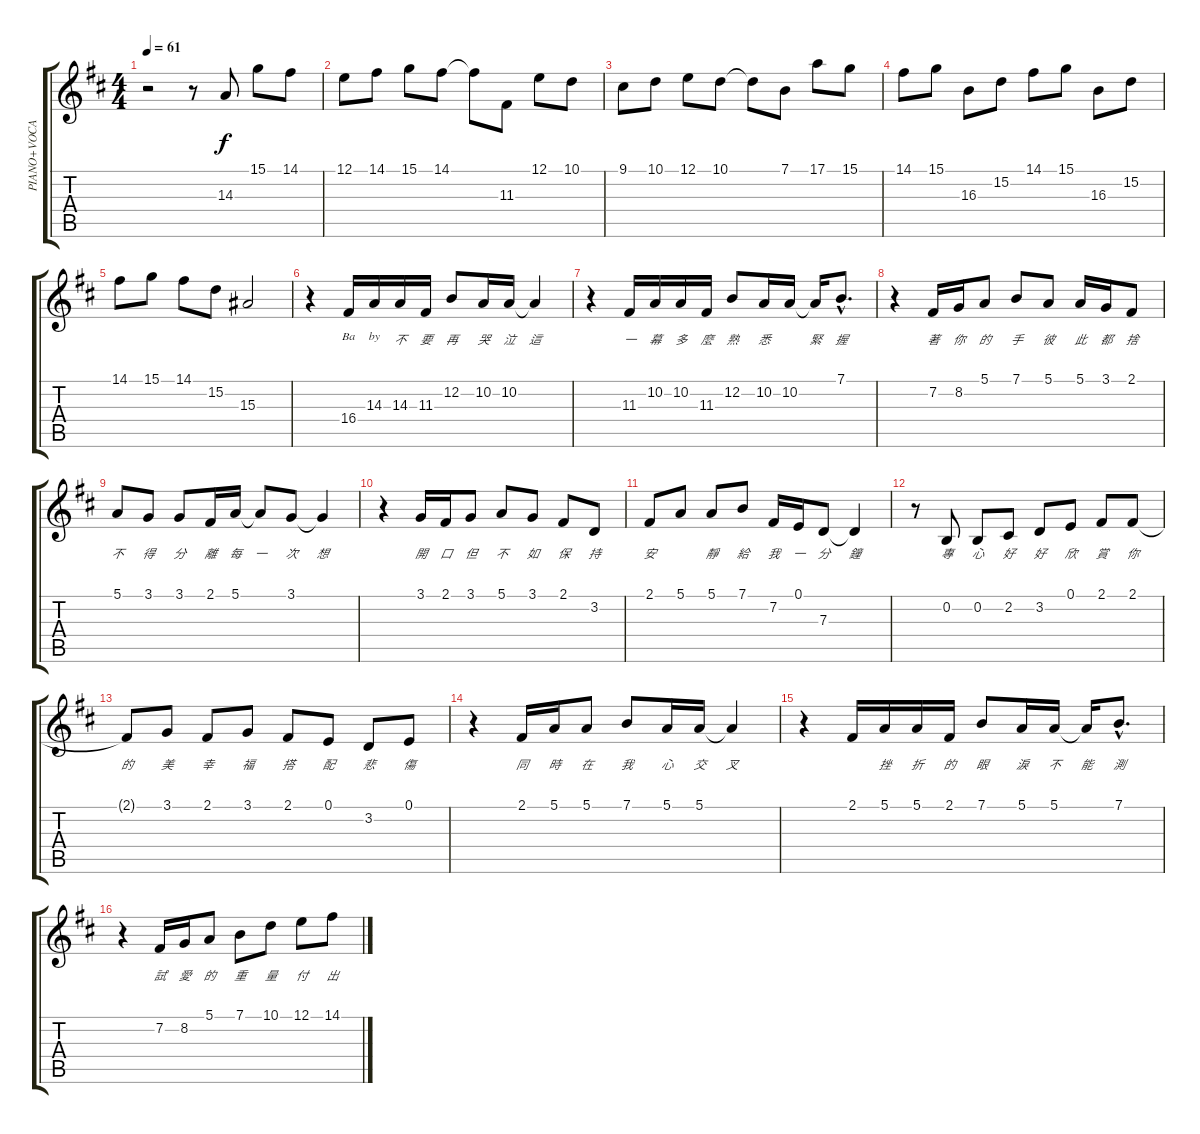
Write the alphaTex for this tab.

\track ("PIANO+VOCAL" "PIANO+VOCA") {instrument honkytonkpiano}
\staff {score tabs}
\tuning (E4 B3 G3 D3 A2 E2) {hide}
\ts (4 4)
\tempo 61
\clef g2
\ks d
r.2{dy f instrument honkytonkpiano} r.8 14.3.8 15.1.8 14.1.8 |
12.1.8 14.1.8 15.1.8 14.1.8 14.1{t}.8 11.3.8 12.1.8 10.1.8 |
9.1.8 10.1.8 12.1.8 10.1.8 10.1{t}.8 7.1.8 17.1.8 15.1.8 |
14.1.8 15.1.8 16.3.8 15.2.8 14.1.8 15.1.8 16.3.8 15.2.8 |
14.1.8 15.1.8 14.1.8 15.2.8 15.3.2 |
r.4 16.4.16{lyrics (0 "Ba") lyrics (1 "") lyrics (2 "") lyrics (3 "") lyrics (4 "")} 14.3.16{lyrics (0 "by") lyrics (1 "") lyrics (2 "") lyrics (3 "") lyrics (4 "")} 14.3.16{lyrics (0 "不") lyrics (1 "") lyrics (2 "") lyrics (3 "") lyrics (4 "")} 11.3.16{lyrics (0 "要") lyrics (1 "") lyrics (2 "") lyrics (3 "") lyrics (4 "")} 12.2.8{lyrics (0 "再") lyrics (1 "") lyrics (2 "") lyrics (3 "") lyrics (4 "")} 10.2.16{lyrics (0 "哭") lyrics (1 "") lyrics (2 "") lyrics (3 "") lyrics (4 "")} 10.2.16{lyrics (0 "泣　") lyrics (1 "") lyrics (2 "") lyrics (3 "") lyrics (4 "")} 10.2{t}.4{lyrics (0 "這") lyrics (1 "") lyrics (2 "") lyrics (3 "") lyrics (4 "")} |
r.4 11.3.16{lyrics (0 "一") lyrics (1 "") lyrics (2 "") lyrics (3 "") lyrics (4 "")} 10.2.16{lyrics (0 "幕") lyrics (1 "") lyrics (2 "") lyrics (3 "") lyrics (4 "")} 10.2.16{lyrics (0 "多") lyrics (1 "") lyrics (2 "") lyrics (3 "") lyrics (4 "")} 11.3.16{lyrics (0 "麼") lyrics (1 "") lyrics (2 "") lyrics (3 "") lyrics (4 "")} 12.2.8{lyrics (0 "熟") lyrics (1 "") lyrics (2 "") lyrics (3 "") lyrics (4 "")} 10.2.16{lyrics (0 "悉　") lyrics (1 "") lyrics (2 "") lyrics (3 "") lyrics (4 "")} 10.2.16{lyrics (0 "") lyrics (1 "") lyrics (2 "") lyrics (3 "") lyrics (4 "")} 10.2{t}.16{lyrics (0 "緊") lyrics (1 "") lyrics (2 "") lyrics (3 "") lyrics (4 "")} 7.1{hac}.8{d lyrics (0 "握") lyrics (1 "") lyrics (2 "") lyrics (3 "") lyrics (4 "")} |
r.4 7.2.16{lyrics (0 "著") lyrics (1 "") lyrics (2 "") lyrics (3 "") lyrics (4 "")} 8.2.16{lyrics (0 "你") lyrics (1 "") lyrics (2 "") lyrics (3 "") lyrics (4 "")} 5.1.8{lyrics (0 "的") lyrics (1 "") lyrics (2 "") lyrics (3 "") lyrics (4 "")} 7.1.8{lyrics (0 "手") lyrics (1 "") lyrics (2 "") lyrics (3 "") lyrics (4 "")} 5.1.8{lyrics (0 "彼") lyrics (1 "") lyrics (2 "") lyrics (3 "") lyrics (4 "")} 5.1.16{lyrics (0 "此") lyrics (1 "") lyrics (2 "") lyrics (3 "") lyrics (4 "")} 3.1.16{lyrics (0 "都") lyrics (1 "") lyrics (2 "") lyrics (3 "") lyrics (4 "")} 2.1.8{lyrics (0 "捨") lyrics (1 "") lyrics (2 "") lyrics (3 "") lyrics (4 "")} |
5.1.8{lyrics (0 "不") lyrics (1 "") lyrics (2 "") lyrics (3 "") lyrics (4 "")} 3.1.8{lyrics (0 "得") lyrics (1 "") lyrics (2 "") lyrics (3 "") lyrics (4 "")} 3.1.8{lyrics (0 "分") lyrics (1 "") lyrics (2 "") lyrics (3 "") lyrics (4 "")} 2.1.16{lyrics (0 "離") lyrics (1 "") lyrics (2 "") lyrics (3 "") lyrics (4 "")} 5.1.16{lyrics (0 "每") lyrics (1 "") lyrics (2 "") lyrics (3 "") lyrics (4 "")} 5.1{t}.8{lyrics (0 "一") lyrics (1 "") lyrics (2 "") lyrics (3 "") lyrics (4 "")} 3.1.8{lyrics (0 "次") lyrics (1 "") lyrics (2 "") lyrics (3 "") lyrics (4 "")} 3.1{t}.4{lyrics (0 "想") lyrics (1 "") lyrics (2 "") lyrics (3 "") lyrics (4 "")} |
r.4 3.1.16{lyrics (0 "開") lyrics (1 "") lyrics (2 "") lyrics (3 "") lyrics (4 "")} 2.1.16{lyrics (0 "口") lyrics (1 "") lyrics (2 "") lyrics (3 "") lyrics (4 "")} 3.1.8{lyrics (0 "但") lyrics (1 "") lyrics (2 "") lyrics (3 "") lyrics (4 "")} 5.1.8{lyrics (0 "不") lyrics (1 "") lyrics (2 "") lyrics (3 "") lyrics (4 "")} 3.1.8{lyrics (0 "如") lyrics (1 "") lyrics (2 "") lyrics (3 "") lyrics (4 "")} 2.1.8{lyrics (0 "保") lyrics (1 "") lyrics (2 "") lyrics (3 "") lyrics (4 "")} 3.2.8{lyrics (0 "持") lyrics (1 "") lyrics (2 "") lyrics (3 "") lyrics (4 "")} |
2.1.8{lyrics (0 "安") lyrics (1 "") lyrics (2 "") lyrics (3 "") lyrics (4 "")} 5.1.8{lyrics (0 "") lyrics (1 "") lyrics (2 "") lyrics (3 "") lyrics (4 "")} 5.1.8{lyrics (0 "靜　") lyrics (1 "") lyrics (2 "") lyrics (3 "") lyrics (4 "")} 7.1.8{lyrics (0 "給") lyrics (1 "") lyrics (2 "") lyrics (3 "") lyrics (4 "")} 7.2.16{lyrics (0 "我") lyrics (1 "") lyrics (2 "") lyrics (3 "") lyrics (4 "")} 0.1.16{lyrics (0 "一") lyrics (1 "") lyrics (2 "") lyrics (3 "") lyrics (4 "")} 7.3.8{lyrics (0 "分") lyrics (1 "") lyrics (2 "") lyrics (3 "") lyrics (4 "")} 7.3{t}.4{lyrics (0 "鐘") lyrics (1 "") lyrics (2 "") lyrics (3 "") lyrics (4 "")} |
r.8 0.2.8{lyrics (0 "專") lyrics (1 "") lyrics (2 "") lyrics (3 "") lyrics (4 "")} 0.2.8{lyrics (0 "心　") lyrics (1 "") lyrics (2 "") lyrics (3 "") lyrics (4 "")} 2.2.8{lyrics (0 "好") lyrics (1 "") lyrics (2 "") lyrics (3 "") lyrics (4 "")} 3.2.8{lyrics (0 "好") lyrics (1 "") lyrics (2 "") lyrics (3 "") lyrics (4 "")} 0.1.8{lyrics (0 "欣") lyrics (1 "") lyrics (2 "") lyrics (3 "") lyrics (4 "")} 2.1.8{lyrics (0 "賞") lyrics (1 "") lyrics (2 "") lyrics (3 "") lyrics (4 "")} 2.1.8{lyrics (0 "你") lyrics (1 "") lyrics (2 "") lyrics (3 "") lyrics (4 "")} |
2.1{t}.8{lyrics (0 "的") lyrics (1 "") lyrics (2 "") lyrics (3 "") lyrics (4 "")} 3.1.8{lyrics (0 "美") lyrics (1 "") lyrics (2 "") lyrics (3 "") lyrics (4 "")} 2.1.8{lyrics (0 "幸") lyrics (1 "") lyrics (2 "") lyrics (3 "") lyrics (4 "")} 3.1.8{lyrics (0 "福") lyrics (1 "") lyrics (2 "") lyrics (3 "") lyrics (4 "")} 2.1.8{lyrics (0 "搭") lyrics (1 "") lyrics (2 "") lyrics (3 "") lyrics (4 "")} 0.1.8{lyrics (0 "配") lyrics (1 "") lyrics (2 "") lyrics (3 "") lyrics (4 "")} 3.2.8{lyrics (0 "悲") lyrics (1 "") lyrics (2 "") lyrics (3 "") lyrics (4 "")} 0.1.8{lyrics (0 "傷　") lyrics (1 "") lyrics (2 "") lyrics (3 "") lyrics (4 "")} |
r.4 2.1.16{lyrics (0 "同") lyrics (1 "") lyrics (2 "") lyrics (3 "") lyrics (4 "")} 5.1.16{lyrics (0 "時") lyrics (1 "") lyrics (2 "") lyrics (3 "") lyrics (4 "")} 5.1.8{lyrics (0 "在") lyrics (1 "") lyrics (2 "") lyrics (3 "") lyrics (4 "")} 7.1.8{lyrics (0 "我") lyrics (1 "") lyrics (2 "") lyrics (3 "") lyrics (4 "")} 5.1.16{lyrics (0 "心") lyrics (1 "") lyrics (2 "") lyrics (3 "") lyrics (4 "")} 5.1.16{lyrics (0 "交") lyrics (1 "") lyrics (2 "") lyrics (3 "") lyrics (4 "")} 5.1{t}.4{lyrics (0 "叉　") lyrics (1 "") lyrics (2 "") lyrics (3 "") lyrics (4 "")} |
r.4 2.1.16{lyrics (0 "") lyrics (1 "") lyrics (2 "") lyrics (3 "") lyrics (4 "")} 5.1.16{lyrics (0 "挫") lyrics (1 "") lyrics (2 "") lyrics (3 "") lyrics (4 "")} 5.1.16{lyrics (0 "折") lyrics (1 "") lyrics (2 "") lyrics (3 "") lyrics (4 "")} 2.1.16{lyrics (0 "的") lyrics (1 "") lyrics (2 "") lyrics (3 "") lyrics (4 "")} 7.1.8{lyrics (0 "眼") lyrics (1 "") lyrics (2 "") lyrics (3 "") lyrics (4 "")} 5.1.16{lyrics (0 "淚") lyrics (1 "") lyrics (2 "") lyrics (3 "") lyrics (4 "")} 5.1.16{lyrics (0 "不") lyrics (1 "") lyrics (2 "") lyrics (3 "") lyrics (4 "")} 5.1{t}.16{lyrics (0 "能") lyrics (1 "") lyrics (2 "") lyrics (3 "") lyrics (4 "")} 7.1{hac}.8{d lyrics (0 "測") lyrics (1 "") lyrics (2 "") lyrics (3 "") lyrics (4 "")} |
r.4 7.2.16{lyrics (0 "試") lyrics (1 "") lyrics (2 "") lyrics (3 "") lyrics (4 "")} 8.2.16{lyrics (0 "愛") lyrics (1 "") lyrics (2 "") lyrics (3 "") lyrics (4 "")} 5.1.8{lyrics (0 "的") lyrics (1 "") lyrics (2 "") lyrics (3 "") lyrics (4 "")} 7.1.8{lyrics (0 "重") lyrics (1 "") lyrics (2 "") lyrics (3 "") lyrics (4 "")} 10.1.8{lyrics (0 "量") lyrics (1 "") lyrics (2 "") lyrics (3 "") lyrics (4 "")} 12.1.8{lyrics (0 "付") lyrics (1 "") lyrics (2 "") lyrics (3 "") lyrics (4 "")} 14.1.8{lyrics (0 "出") lyrics (1 "") lyrics (2 "") lyrics (3 "") lyrics (4 "")}
